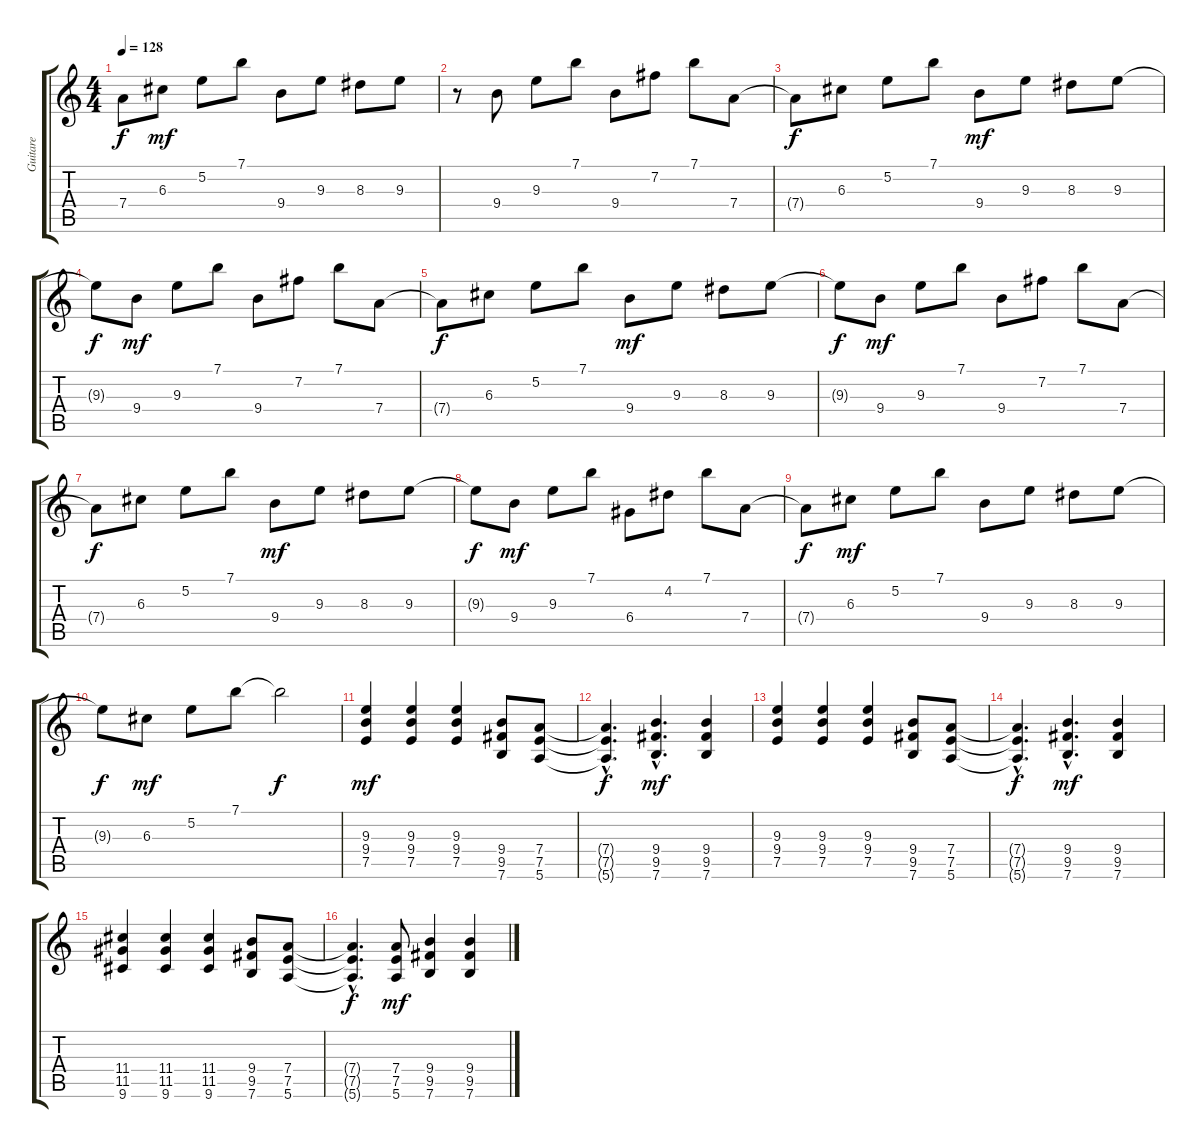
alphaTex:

\track ("Guitare" "Guitare") {instrument acousticguitarsteel}
\staff {score tabs}
\tuning (E4 B3 G3 D3 A2 E2) {hide}
\ts (4 4)
\tempo 128
\clef g2
\ks c
7.4{t}.8{dy f} 6.3.8{dy mf} 5.2.8 7.1.8 9.4.8 9.3.8 8.3.8 9.3.8 |
r.8 9.4.8 9.3.8 7.1.8 9.4.8 7.2.8 7.1.8 7.4.8 |
7.4{t}.8{dy f} 6.3.8 5.2.8 7.1.8 9.4.8{dy mf} 9.3.8 8.3.8 9.3.8 |
9.3{t}.8{dy f} 9.4.8{dy mf} 9.3.8 7.1.8 9.4.8 7.2.8 7.1.8 7.4.8 |
7.4{t}.8{dy f} 6.3.8 5.2.8 7.1.8 9.4.8{dy mf} 9.3.8 8.3.8 9.3.8 |
9.3{t}.8{dy f} 9.4.8{dy mf} 9.3.8 7.1.8 9.4.8 7.2.8 7.1.8 7.4.8 |
7.4{t}.8{dy f} 6.3.8 5.2.8 7.1.8 9.4.8{dy mf} 9.3.8 8.3.8 9.3.8 |
9.3{t}.8{dy f} 9.4.8{dy mf} 9.3.8 7.1.8 6.4.8 4.2.8 7.1.8 7.4.8 |
7.4{t}.8{dy f} 6.3.8{dy mf} 5.2.8 7.1.8 9.4.8 9.3.8 8.3.8 9.3.8 |
9.3{t}.8{dy f} 6.3.8{dy mf} 5.2.8 7.1.8 7.1{t}.2{dy f} |
(9.3 9.4 7.5).4{dy mf} (9.3 9.4 7.5).4 (9.3 9.4 7.5).4 (9.4 9.5 7.6).8 (7.4 7.5 5.6).8 |
(7.4{hac t} 7.5{hac t} 5.6{hac t}).4{d dy f} (9.4{hac} 9.5{hac} 7.6{hac}).4{d dy mf} (9.4 9.5 7.6).4 |
(9.3 9.4 7.5).4 (9.3 9.4 7.5).4 (9.3 9.4 7.5).4 (9.4 9.5 7.6).8 (7.4 7.5 5.6).8 |
(7.4{hac t} 7.5{hac t} 5.6{hac t}).4{d dy f} (9.4{hac} 9.5{hac} 7.6{hac}).4{d dy mf} (9.4 9.5 7.6).4 |
(11.4 11.5 9.6).4 (11.4 11.5 9.6).4 (11.4 11.5 9.6).4 (9.4 9.5 7.6).8 (7.4 7.5 5.6).8 |
(7.4{hac t} 7.5{hac t} 5.6{hac t}).4{d dy f} (7.4 7.5 5.6).8{dy mf} (9.4 9.5 7.6).4 (9.4 9.5 7.6).4
